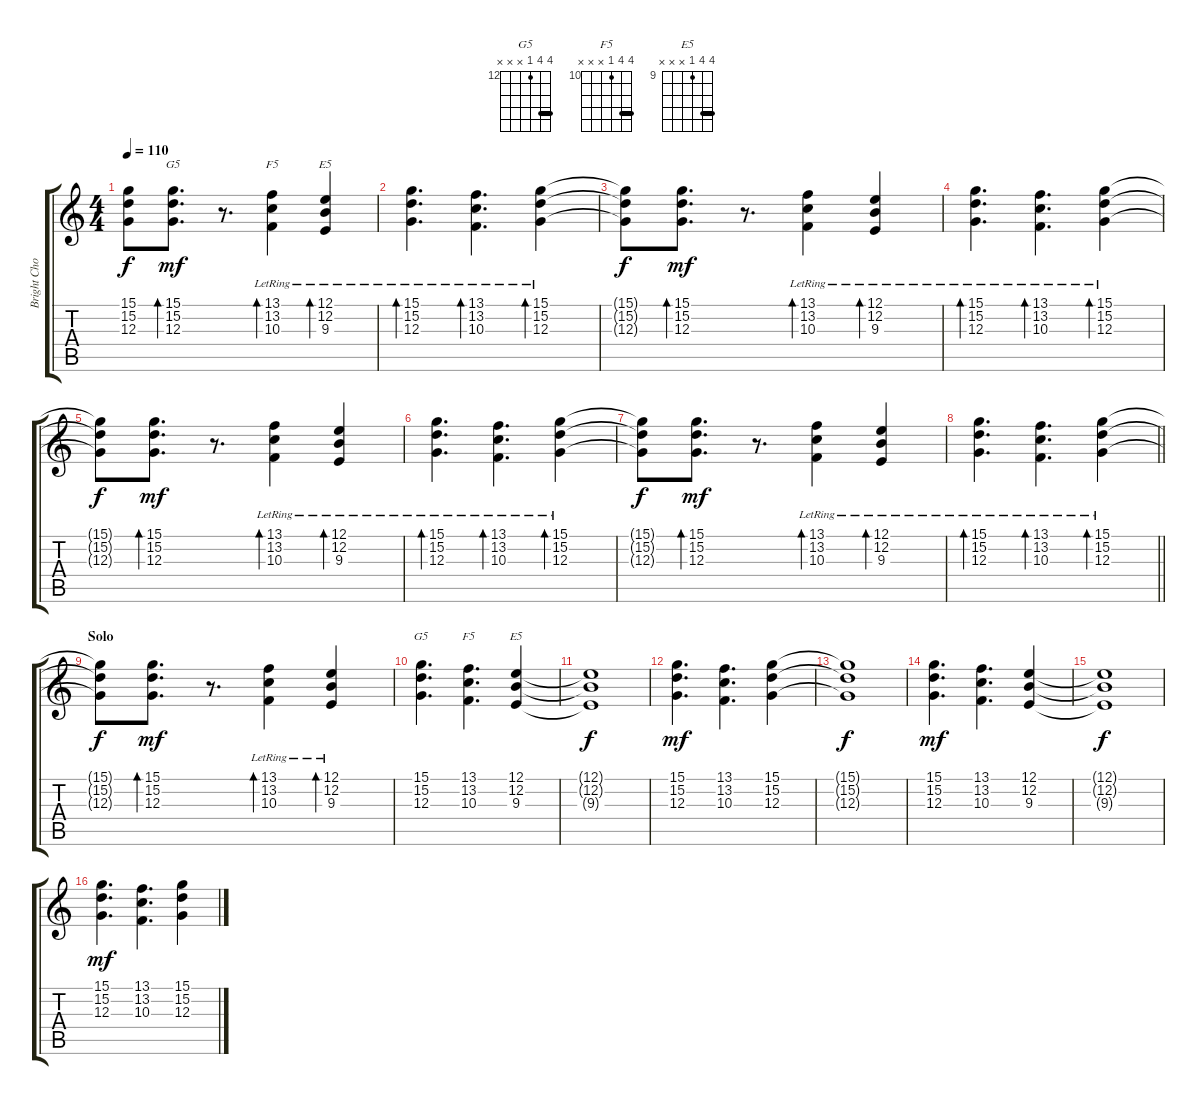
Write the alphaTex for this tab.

\track ("Bright Chords" "Bright Cho") {instrument vibraphone}
\staff {score tabs}
\tuning (E4 B3 G3 D3 A2 E2) {hide}
\chord ("G5" 15 15 12 x x x) {firstfret 12}
\chord ("F5" 13 13 10 x x x) {firstfret 10}
\chord ("E5" 12 12 9 x x x) {firstfret 9}
\chord ("G5" 15 15 12 x x x) {firstfret 12 barre 15}
\chord ("F5" 13 13 10 x x x) {firstfret 10 barre 13}
\chord ("E5" 12 12 9 x x x) {firstfret 9 barre 12}
\ts (4 4)
\tempo 110
\clef g2
\ks c
(15.1{t} 15.2{t} 12.3{t}).8{dy f} (15.1 15.2 12.3).8{d bd 30 ch "G5" dy mf} r.8{d} (13.1{lr} 13.2{lr} 10.3{lr}).4{bd 30 ch "F5"} (12.1{lr} 12.2{lr} 9.3{lr}).4{bd 30 ch "E5"} |
(15.1{lr} 15.2{lr} 12.3{lr}).4{d bd 30} (13.1{lr} 13.2{lr} 10.3{lr}).4{d bd 30} (15.1{lr} 15.2{lr} 12.3{lr}).4{bd 30} |
(15.1{t} 15.2{t} 12.3{t}).8{dy f} (15.1 15.2 12.3).8{d bd 30 dy mf} r.8{d} (13.1{lr} 13.2{lr} 10.3{lr}).4{bd 30} (12.1{lr} 12.2{lr} 9.3{lr}).4{bd 30} |
(15.1{lr} 15.2{lr} 12.3{lr}).4{d bd 30} (13.1{lr} 13.2{lr} 10.3{lr}).4{d bd 30} (15.1{lr} 15.2{lr} 12.3{lr}).4{bd 30} |
(15.1{t} 15.2{t} 12.3{t}).8{dy f} (15.1 15.2 12.3).8{d bd 30 dy mf} r.8{d} (13.1{lr} 13.2{lr} 10.3{lr}).4{bd 30} (12.1{lr} 12.2{lr} 9.3{lr}).4{bd 30} |
(15.1{lr} 15.2{lr} 12.3{lr}).4{d bd 30} (13.1{lr} 13.2{lr} 10.3{lr}).4{d bd 30} (15.1{lr} 15.2{lr} 12.3{lr}).4{bd 30} |
(15.1{t} 15.2{t} 12.3{t}).8{dy f} (15.1 15.2 12.3).8{d bd 30 dy mf} r.8{d} (13.1{lr} 13.2{lr} 10.3{lr}).4{bd 30} (12.1{lr} 12.2{lr} 9.3{lr}).4{bd 30} |
\barLineRight lightlight
(15.1{lr} 15.2{lr} 12.3{lr}).4{d bd 30} (13.1{lr} 13.2{lr} 10.3{lr}).4{d bd 30} (15.1{lr} 15.2{lr} 12.3{lr}).4{bd 30} |
\section ("" "Solo")
(15.1{t} 15.2{t} 12.3{t}).8{dy f} (15.1 15.2 12.3).8{d bd 30 dy mf} r.8{d} (13.1{lr} 13.2{lr} 10.3{lr}).4{bd 30} (12.1{lr} 12.2{lr} 9.3{lr}).4{bd 30} |
(15.1 15.2 12.3).4{d ch "G5"} (13.1 13.2 10.3).4{d ch "F5"} (12.1 12.2 9.3).4{ch "E5"} |
(12.1{t} 12.2{t} 9.3{t}).1{dy f} |
(15.1 15.2 12.3).4{d dy mf} (13.1 13.2 10.3).4{d} (15.1 15.2 12.3).4 |
(15.1{t} 15.2{t} 12.3{t}).1{dy f} |
(15.1 15.2 12.3).4{d dy mf} (13.1 13.2 10.3).4{d} (12.1 12.2 9.3).4 |
(12.1{t} 12.2{t} 9.3{t}).1{dy f} |
(15.1 15.2 12.3).4{d dy mf} (13.1 13.2 10.3).4{d} (15.1 15.2 12.3).4
